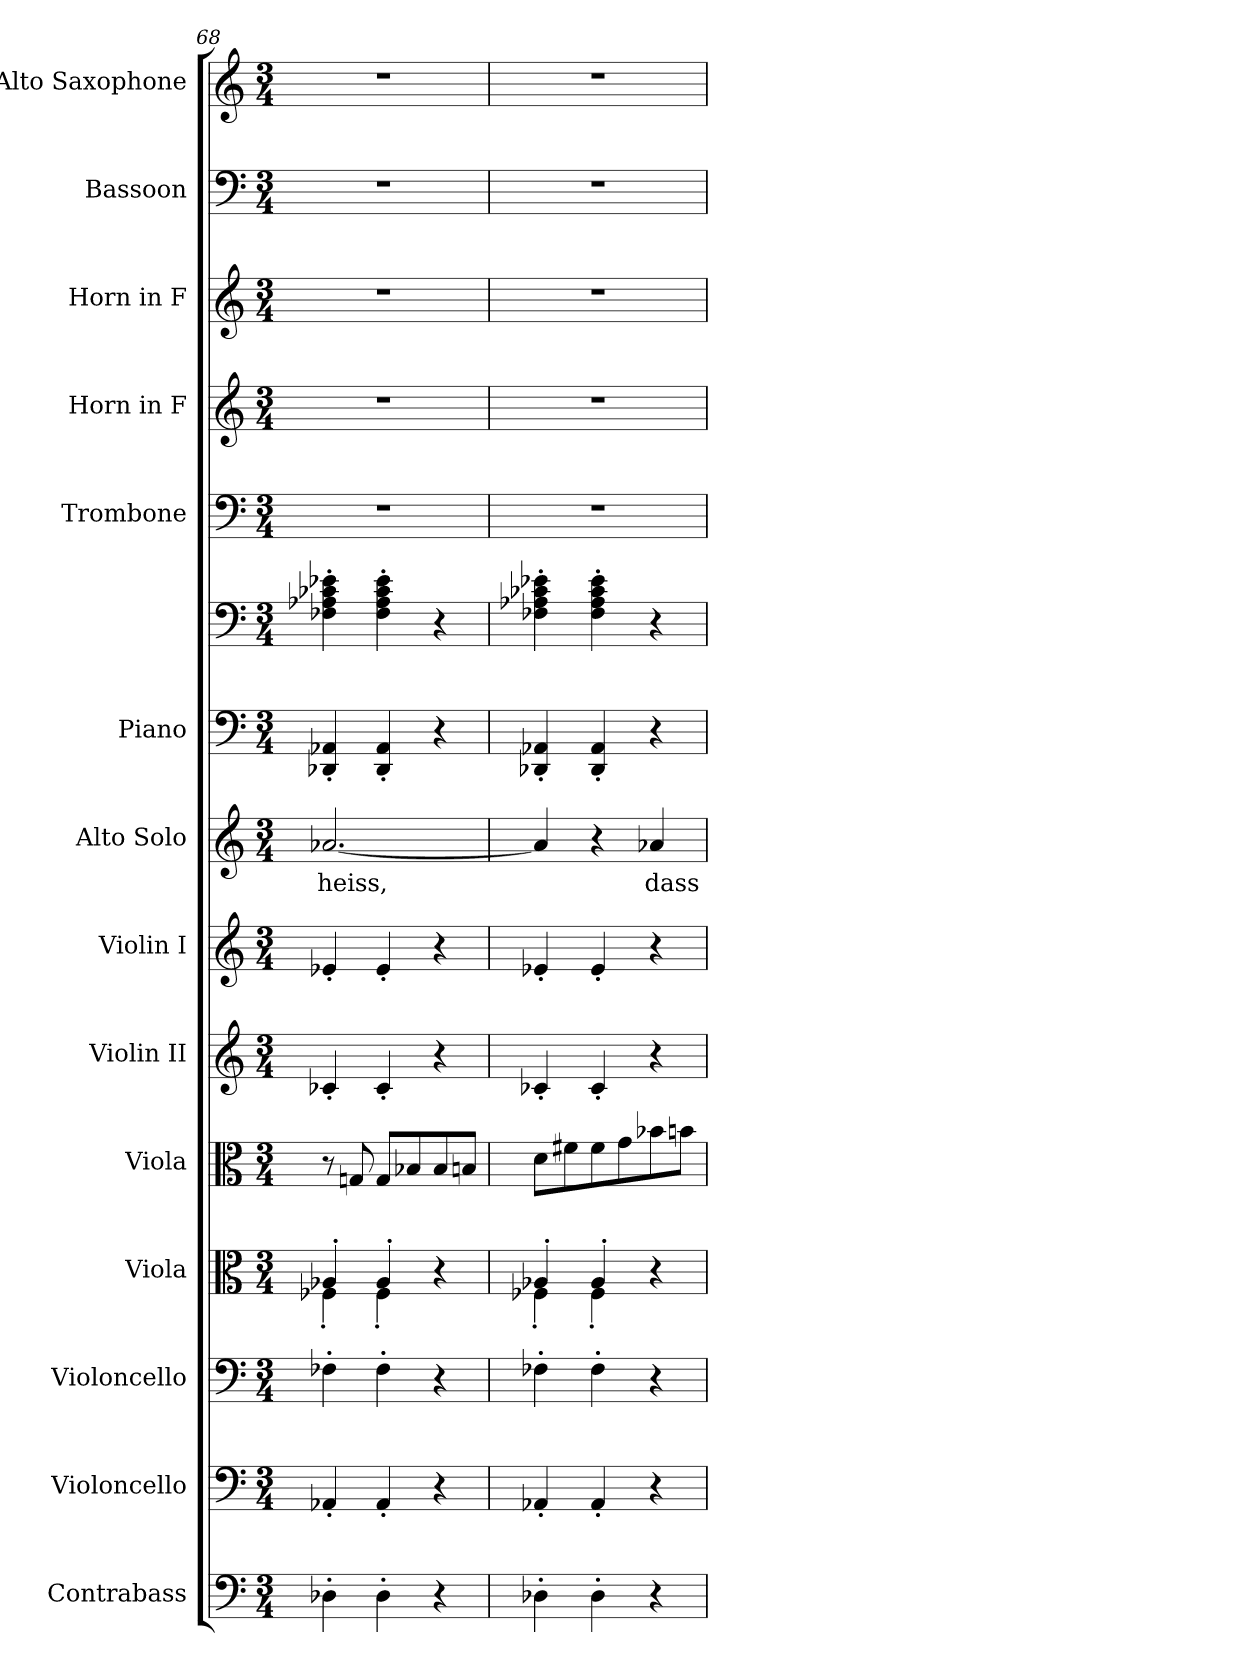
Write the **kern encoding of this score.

**kern	**kern	**kern	**kern	**kern	**kern	**kern	**kern	**text	**kern	**kern	**kern	**kern	**kern	**kern	**kern
*part14	*part13	*part12	*part11	*part10	*part9	*part8	*part7	*part7	*part6	*part6	*part5	*part4	*part3	*part2	*part1
*staff15	*staff14	*staff13	*staff12	*staff11	*staff10	*staff9	*staff8	*staff8	*staff7	*staff6	*staff5	*staff4	*staff3	*staff2	*staff1
*I"Contrabass	*I"Violoncello	*I"Violoncello	*I"Viola	*I"Viola	*I"Violin II	*I"Violin I	*I"Alto Solo	*	*I"Piano	*	*I"Trombone	*I"Horn in F	*I"Horn in F	*I"Bassoon	*I"Alto Saxophone
*I'Cb.	*I'Vc.	*I'Vc.	*I'Vla.	*I'Vla.	*I'Vln. II	*I'Vln. I	*I'A.	*	*I'Pno.	*	*I'Tbn.	*I'Hn.	*I'Hn.	*I'Bsn.	*I'Alto Sax.
*clefF4	*clefF4	*clefF4	*clefC3	*clefC3	*clefG2	*clefG2	*clefG2	*	*clefF4	*clefF4	*clefF4	*clefG2	*clefG2	*clefF4	*clefG2
*ITrd7c12	*	*	*	*	*	*	*	*	*	*	*	*ITrd4c7	*ITrd4c7	*	*ITrd5c9
*k[]	*k[]	*k[]	*k[]	*k[]	*k[]	*k[]	*k[]	*	*k[]	*k[]	*k[]	*k[b-]	*k[b-]	*k[]	*k[b-e-a-]
*M3/4	*M3/4	*M3/4	*M3/4	*M3/4	*M3/4	*M3/4	*M3/4	*	*M3/4	*M3/4	*M3/4	*M3/4	*M3/4	*M3/4	*M3/4
=68	=68	=68	=68	=68	=68	=68	=68	=68	=68	=68	=68	=68	=68	=68	=68
*	*	*	*^	*	*	*	*	*	*	*	*	*	*	*	*
!	!	!	!	!	!	!	!	!	!LO:LY:b:color=#000000	!	!	!LO:N:vis=1	!LO:N:vis=1	!LO:N:vis=1	!LO:N:vis=1	!LO:N:vis=1
4DD-X'i\	4AA-X'i/	4F-X'i\	4A-X'i/	4F-X'i\	8r	4c-X'i/	4e-X'i/	[<2.a-Xi/	heiss,	4DD-Xi/' 4AA-Xi'	4F-Xi\' 4A-Xi' 4c-Xi' 4e-Xi'	2.r	2.r	2.r	2.r	2.r
.	.	.	.	.	8Gni/	.	.	.	.	.	.	.	.	.	.	.
4DD-'i\	4AA-'i/	4F-'i\	4A-'i/	4F-'i\	8Gi/L	4c-'i/	4e-'i/	.	.	4DD-i/' 4AA-i'	4F-i\' 4A-i' 4c-i' 4e-i'	.	.	.	.	.
.	.	.	.	.	8B-Xi/	.	.	.	.	.	.	.	.	.	.	.
4r	4r	4r	4r	4ryy	8B-i/	4r	4r	.	.	4r	4r	.	.	.	.	.
.	.	.	.	.	8Bni/J	.	.	.	.	.	.	.	.	.	.	.
=69	=69	=69	=69	=69	=69	=69	=69	=69	=69	=69	=69	=69	=69	=69	=69	=69
!	!	!	!	!	!	!	!	!	!	!	!	!LO:N:vis=1	!LO:N:vis=1	!LO:N:vis=1	!LO:N:vis=1	!LO:N:vis=1
4DD-X'i\	4AA-X'i/	4F-X'i\	4A-X'i/	4F-X'i\	8di\L	4c-X'i/	4e-X'i/	4a-i/]	.	4DD-Xi/' 4AA-Xi'	4F-Xi\' 4A-Xi' 4c-Xi' 4e-Xi'	2.r	2.r	2.r	2.r	2.r
.	.	.	.	.	8f#Xi\	.	.	.	.	.	.	.	.	.	.	.
4DD-'i\	4AA-'i/	4F-'i\	4A-'i/	4F-'i\	8f#i\	4c-'i/	4e-'i/	4r	.	4DD-i/' 4AA-i'	4F-i\' 4A-i' 4c-i' 4e-i'	.	.	.	.	.
.	.	.	.	.	8gi\	.	.	.	.	.	.	.	.	.	.	.
!	!	!	!	!	!	!	!	!	!LO:LY:b:color=#000000	!	!	!	!	!	!	!
4r	4r	4r	4r	4ryy	8b-Xi\	4r	4r	4a-Xi/	dass	4r	4r	.	.	.	.	.
.	.	.	.	.	8bni\J	.	.	.	.	.	.	.	.	.	.	.
*	*	*	*v	*v	*	*	*	*	*	*	*	*	*	*	*	*
=	=	=	=	=	=	=	=	=	=	=	=	=	=	=	=
*-	*-	*-	*-	*-	*-	*-	*-	*-	*-	*-	*-	*-	*-	*-	*-
